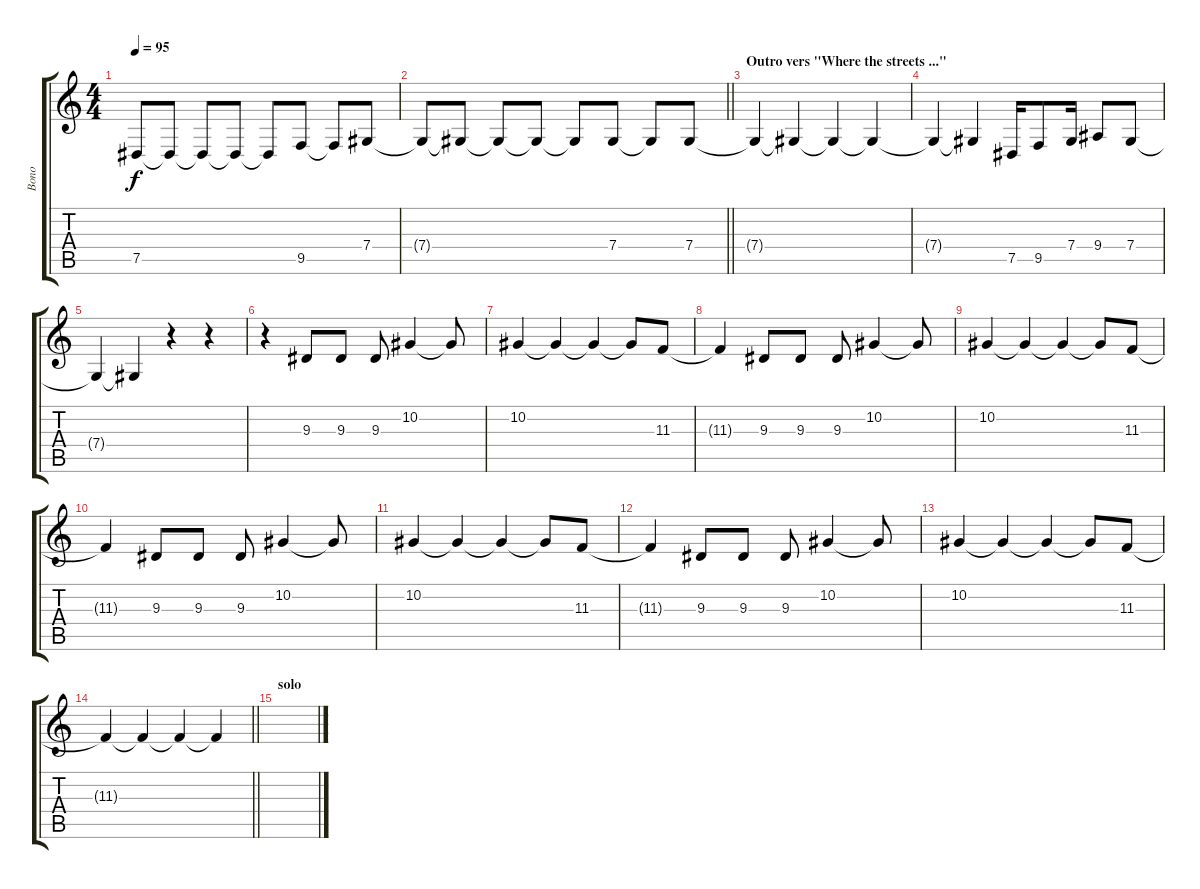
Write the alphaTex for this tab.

\track ("Bono" "Bono") {instrument electricgrandpiano}
\staff {score tabs}
\tuning (Eb4 Bb3 Gb3 Db3 Ab2 Eb2) {hide}
\ts (4 4)
\tempo 95
\clef g2
\ks c
7.5{t}.8{dy f} 7.5{t}.8 7.5{t}.8 7.5{t}.8 7.5{t}.8 9.5.8 9.5{t}.8 7.4.8 |
\barLineRight lightlight
7.4{t}.8 7.4{t}.8 7.4{t}.8 7.4{t}.8 7.4{t}.8 7.4.8 7.4{t}.8 7.4.8 |
\section ("" "Outro vers \"Where the streets ...\"")
7.4{t}.4 7.4{t}.4 7.4{t}.4 7.4{t}.4 |
7.4{t}.4 7.4{t}.4 7.5.16 9.5.8 7.4.16 9.4.8 7.4.8 |
7.4{t}.4 7.4{t}.4 r.4 r.4 |
r.4 9.3.8 9.3.8 9.3.8 10.2.4 10.2{t}.8 |
10.2.4 10.2{t}.4 10.2{t}.4 10.2{t}.8 11.3.8 |
11.3{t}.4 9.3.8 9.3.8 9.3.8 10.2.4 10.2{t}.8 |
10.2.4 10.2{t}.4 10.2{t}.4 10.2{t}.8 11.3.8 |
11.3{t}.4 9.3.8 9.3.8 9.3.8 10.2.4 10.2{t}.8 |
10.2.4 10.2{t}.4 10.2{t}.4 10.2{t}.8 11.3.8 |
11.3{t}.4 9.3.8 9.3.8 9.3.8 10.2.4 10.2{t}.8 |
10.2.4 10.2{t}.4 10.2{t}.4 10.2{t}.8 11.3.8 |
\barLineRight lightlight
11.3{t}.4 11.3{t}.4 11.3{t}.4 11.3{t}.4 |
\section ("" "solo")
